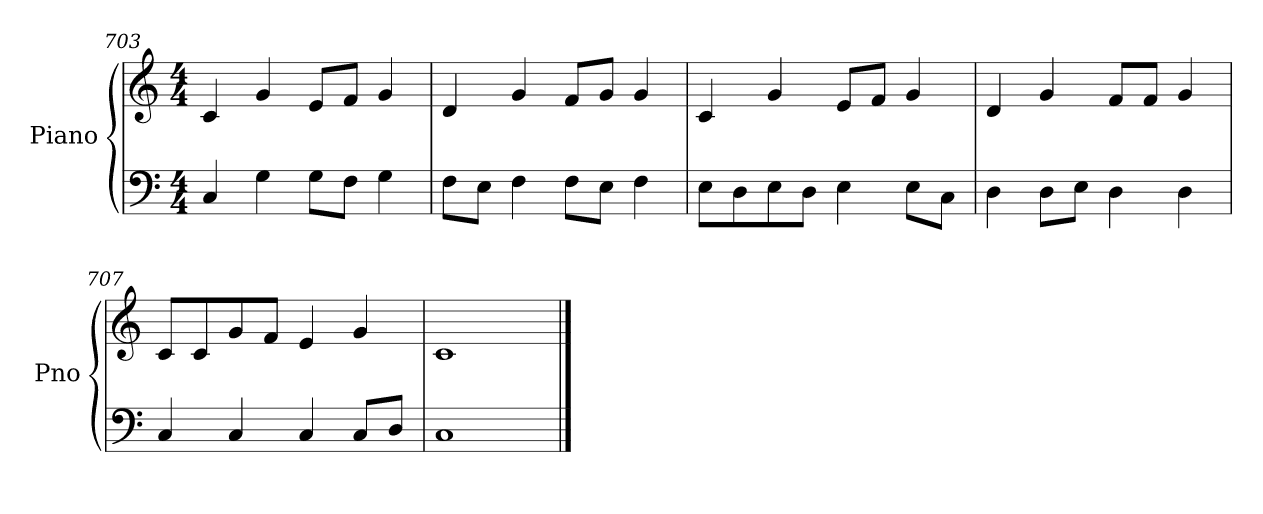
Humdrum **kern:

**kern	**kern
*part1	*part1
*staff2	*staff1
*I"Piano	*
*I'Pno	*
!!LO:LB:g=z
*clefF4	*clefG2
*k[]	*k[]
*M4/4	*M4/4
=703	=703
4C/	4c/
4G\	4g/
8G\L	8e/L
8F\J	8f/J
4G\	4g/
=704	=704
8F\L	4d/
8E\J	.
4F\	4g/
8F\L	8f/L
8E\J	8g/J
4F\	4g/
=705	=705
8E\L	4c/
8D\	.
8E\	4g/
8D\J	.
4E\	8e/L
.	8f/J
8E\L	4g/
8C\J	.
=706	=706
4D\	4d/
8D\L	4g/
8E\J	.
4D\	8f/L
.	8f/J
4D\	4g/
=707	=707
4C/	8c/L
.	8c/
4C/	8g/
.	8f/J
4C/	4e/
8C/L	4g/
8D/J	.
=708	=708
1C	1c
==	==
*-	*-
